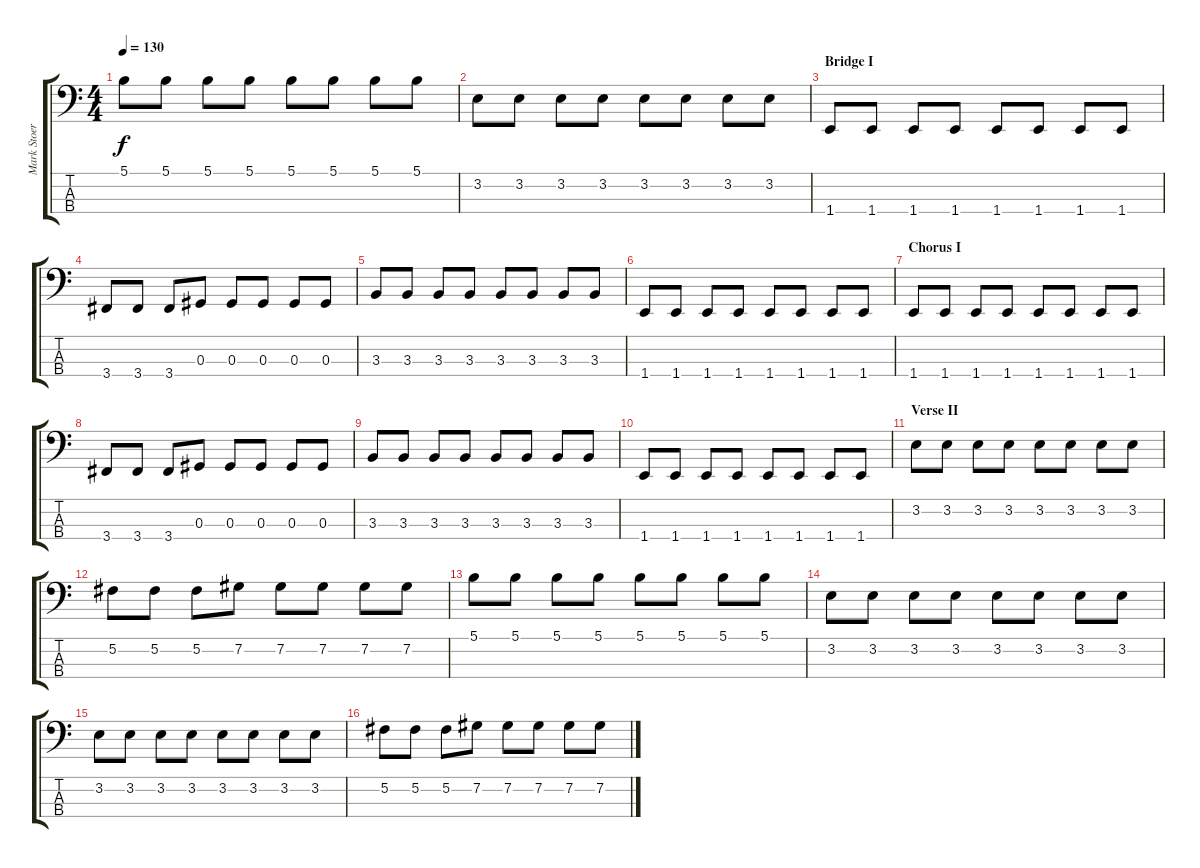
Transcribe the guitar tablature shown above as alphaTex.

\track ("Mark Stoermer" "Mark Stoer") {instrument electricbasspick}
\staff {score tabs}
\tuning (Gb2 Db2 Ab1 Eb1) {hide}
\ts (4 4)
\tempo 130
\clef f4
\ks c
5.1.8{dy f} 5.1.8 5.1.8 5.1.8 5.1.8 5.1.8 5.1.8 5.1.8 |
3.2.8 3.2.8 3.2.8 3.2.8 3.2.8 3.2.8 3.2.8 3.2.8 |
\section ("" "Bridge I")
1.4.8 1.4.8 1.4.8 1.4.8 1.4.8 1.4.8 1.4.8 1.4.8 |
3.4.8 3.4.8 3.4.8 0.3.8 0.3.8 0.3.8 0.3.8 0.3.8 |
3.3.8 3.3.8 3.3.8 3.3.8 3.3.8 3.3.8 3.3.8 3.3.8 |
1.4.8 1.4.8 1.4.8 1.4.8 1.4.8 1.4.8 1.4.8 1.4.8 |
\section ("" "Chorus I")
1.4.8 1.4.8 1.4.8 1.4.8 1.4.8 1.4.8 1.4.8 1.4.8 |
3.4.8 3.4.8 3.4.8 0.3.8 0.3.8 0.3.8 0.3.8 0.3.8 |
3.3.8 3.3.8 3.3.8 3.3.8 3.3.8 3.3.8 3.3.8 3.3.8 |
1.4.8 1.4.8 1.4.8 1.4.8 1.4.8 1.4.8 1.4.8 1.4.8 |
\section ("" "Verse II")
3.2.8 3.2.8 3.2.8 3.2.8 3.2.8 3.2.8 3.2.8 3.2.8 |
5.2.8 5.2.8 5.2.8 7.2.8 7.2.8 7.2.8 7.2.8 7.2.8 |
5.1.8 5.1.8 5.1.8 5.1.8 5.1.8 5.1.8 5.1.8 5.1.8 |
3.2.8 3.2.8 3.2.8 3.2.8 3.2.8 3.2.8 3.2.8 3.2.8 |
3.2.8 3.2.8 3.2.8 3.2.8 3.2.8 3.2.8 3.2.8 3.2.8 |
5.2.8 5.2.8 5.2.8 7.2.8 7.2.8 7.2.8 7.2.8 7.2.8
